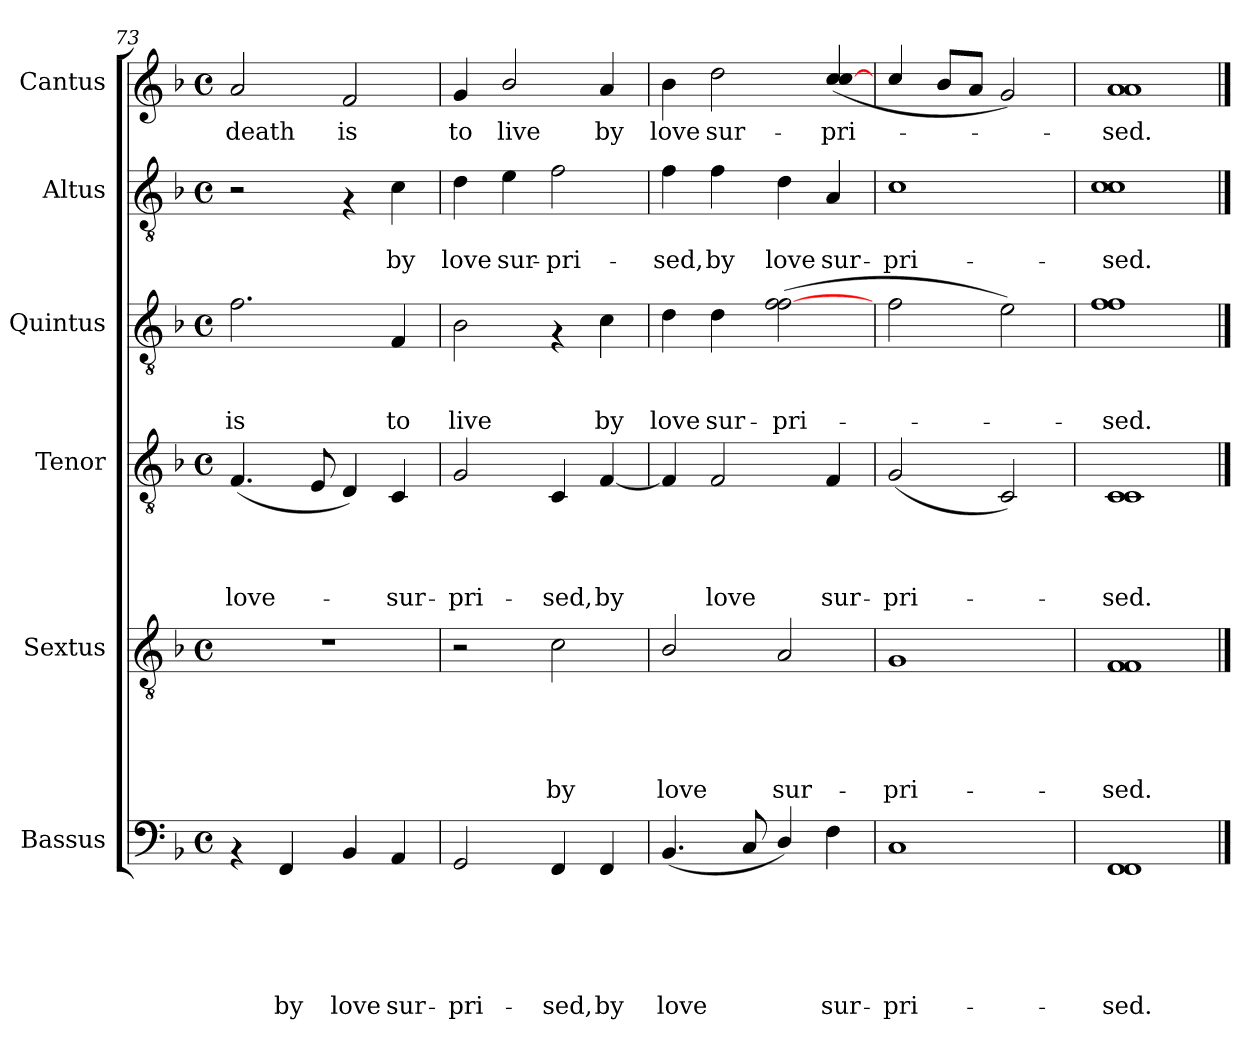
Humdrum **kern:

**kern	**text	**text	**text	**text	**text	**text	**kern	**text	**text	**text	**text	**text	**kern	**text	**text	**text	**text	**kern	**text	**text	**text	**kern	**text	**text	**kern	**text
*part6	*part6	*part6	*part6	*part6	*part6	*part6	*part5	*part5	*part5	*part5	*part5	*part5	*part4	*part4	*part4	*part4	*part4	*part3	*part3	*part3	*part3	*part2	*part2	*part2	*part1	*part1
*staff6	*staff6	*staff6	*staff6	*staff6	*staff6	*staff6	*staff5	*staff5	*staff5	*staff5	*staff5	*staff5	*staff4	*staff4	*staff4	*staff4	*staff4	*staff3	*staff3	*staff3	*staff3	*staff2	*staff2	*staff2	*staff1	*staff1
*I"Bassus	*	*	*	*	*	*	*I"Sextus	*	*	*	*	*	*I"Tenor	*	*	*	*	*I"Quintus	*	*	*	*I"Altus	*	*	*I"Cantus	*
*clefF4	*	*	*	*	*	*	*clefGv2	*	*	*	*	*	*clefGv2	*	*	*	*	*clefGv2	*	*	*	*clefGv2	*	*	*clefG2	*
*k[b-]	*	*	*	*	*	*	*k[b-]	*	*	*	*	*	*k[b-]	*	*	*	*	*k[b-]	*	*	*	*k[b-]	*	*	*k[b-]	*
*F:	*	*	*	*	*	*	*F:	*	*	*	*	*	*F:	*	*	*	*	*F:	*	*	*	*F:	*	*	*F:	*
*M4/4	*	*	*	*	*	*	*M4/4	*	*	*	*	*	*M4/4	*	*	*	*	*M4/4	*	*	*	*M4/4	*	*	*M4/4	*
*met(c)	*	*	*	*	*	*	*met(c)	*	*	*	*	*	*met(c)	*	*	*	*	*met(c)	*	*	*	*met(c)	*	*	*met(c)	*
=73	=73	=73	=73	=73	=73	=73	=73	=73	=73	=73	=73	=73	=73	=73	=73	=73	=73	=73	=73	=73	=73	=73	=73	=73	=73	=73
!	!	!	!	!	!	!	!	!	!	!	!	!	!	!	!	!	!LO:LY:b	!	!	!	!LO:LY:b	!	!	!	!	!LO:LY:b
4rAA	.	.	.	.	.	.	1r	.	.	.	.	.	(<4.F/	.	.	.	love-	2.f\	.	.	is	2r	.	.	2a/	death
!	!	!	!	!	!	!LO:LY:b	!	!	!	!	!	!	!	!	!	!	!	!	!	!	!	!	!	!	!	!
4FF/	.	.	.	.	.	by	.	.	.	.	.	.	.	.	.	.	.	.	.	.	.	.	.	.	.	.
.	.	.	.	.	.	.	.	.	.	.	.	.	8E/	.	.	.	.	.	.	.	.	.	.	.	.	.
!	!	!	!	!	!	!LO:LY:b	!	!	!	!	!	!	!	!	!	!	!	!	!	!	!	!	!	!	!	!LO:LY:b
4BB-/	.	.	.	.	.	love	.	.	.	.	.	.	4D/)	.	.	.	.	.	.	.	.	4rF	.	.	2f/	is
!	!	!	!	!	!	!LO:LY:b	!	!	!	!	!	!	!	!	!	!	!LO:LY:b	!	!	!	!LO:LY:b	!	!	!LO:LY:b	!	!
4AA/	.	.	.	.	.	sur-	.	.	.	.	.	.	4C/	.	.	.	-sur-	4F/	.	.	to	4c\	.	by	.	.
!!LO:PB:g=z
=74	=74	=74	=74	=74	=74	=74	=74	=74	=74	=74	=74	=74	=74	=74	=74	=74	=74	=74	=74	=74	=74	=74	=74	=74	=74	=74
!	!	!	!	!	!	!LO:LY:b	!	!	!	!	!	!	!	!	!	!	!LO:LY:b	!	!	!	!LO:LY:b	!	!	!LO:LY:b	!	!LO:LY:b
2GG/	.	.	.	.	.	-pri-	2r	.	.	.	.	.	2G/	.	.	.	-pri-	2B-\	.	.	live	4d\	.	love	4g/	to
!	!	!	!	!	!	!	!	!	!	!	!	!	!	!	!	!	!	!	!	!	!	!	!	!LO:LY:b	!	!LO:LY:b
.	.	.	.	.	.	.	.	.	.	.	.	.	.	.	.	.	.	.	.	.	.	4e\	.	sur-	2b-/	live
!	!	!	!	!	!	!LO:LY:b	!	!	!	!	!	!LO:LY:b	!	!	!	!	!LO:LY:b	!	!	!	!	!	!	!LO:LY:b	!	!
4FF/	.	.	.	.	.	-sed,	2c\	.	.	.	.	by	4C/	.	.	.	-sed,	4rF	.	.	.	2f\	.	-pri-	.	.
!	!	!	!	!	!	!LO:LY:b	!	!	!	!	!	!	!	!	!	!	!LO:LY:b	!	!	!	!LO:LY:b	!	!	!	!	!LO:LY:b
4FF/	.	.	.	.	.	by	.	.	.	.	.	.	[<4F/	.	.	.	by	4c\	.	.	by	.	.	.	4a/	by
=75	=75	=75	=75	=75	=75	=75	=75	=75	=75	=75	=75	=75	=75	=75	=75	=75	=75	=75	=75	=75	=75	=75	=75	=75	=75	=75
!	!	!	!	!	!	!LO:LY:b	!	!	!	!	!	!LO:LY:b	!	!	!	!	!	!	!	!	!LO:LY:b	!	!	!LO:LY:b	!	!LO:LY:b
(<4.BB-/	.	.	.	.	.	love	2B-/	.	.	.	.	love	4F/]	.	.	.	.	4d\	.	.	love	4f\	.	-sed,	4b-\	love
!	!	!	!	!	!	!	!	!	!	!	!	!	!	!	!	!	!LO:LY:b	!	!	!	!LO:LY:b	!	!	!LO:LY:b	!	!LO:LY:b
.	.	.	.	.	.	.	.	.	.	.	.	.	2F/	.	.	.	love	4d\	.	.	sur-	4f\	.	by	2dd\	sur-
8C/	.	.	.	.	.	.	.	.	.	.	.	.	.	.	.	.	.	.	.	.	.	.	.	.	.	.
!	!	!	!	!	!	!	!	!	!	!	!	!LO:LY:b	!	!	!	!	!	!	!	!	!LO:LY:b	!	!	!LO:LY:b	!	!
4D/)	.	.	.	.	.	.	2A/	.	.	.	.	sur-	.	.	.	.	.	(>2f\ [>2f\	.	.	-pri-	4d\	.	love	.	.
!	!	!	!	!	!	!LO:LY:b	!	!	!	!	!	!	!	!	!	!	!LO:LY:b	!	!	!	!	!	!	!LO:LY:b	!	!LO:LY:b
4F\	.	.	.	.	.	sur-	.	.	.	.	.	.	4F/	.	.	.	sur-	.	.	.	.	4A/	.	sur-	(<4cc/ [<4cc/	-pri-
=76	=76	=76	=76	=76	=76	=76	=76	=76	=76	=76	=76	=76	=76	=76	=76	=76	=76	=76	=76	=76	=76	=76	=76	=76	=76	=76
!	!	!	!	!	!	!LO:LY:b	!	!	!	!	!	!LO:LY:b	!	!	!	!	!LO:LY:b	!	!	!	!	!	!	!LO:LY:b	!	!
1C	.	.	.	.	.	-pri-	1G	.	.	.	.	-pri-	(<2G/	.	.	.	-pri-	2f\	.	.	.	1c	.	-pri-	4cc/	.
.	.	.	.	.	.	.	.	.	.	.	.	.	.	.	.	.	.	.	.	.	.	.	.	.	8b-/L	.
.	.	.	.	.	.	.	.	.	.	.	.	.	.	.	.	.	.	.	.	.	.	.	.	.	8a/J	.
.	.	.	.	.	.	.	.	.	.	.	.	.	2C/)	.	.	.	.	2e\)	.	.	.	.	.	.	2g/)	.
=77	=77	=77	=77	=77	=77	=77	=77	=77	=77	=77	=77	=77	=77	=77	=77	=77	=77	=77	=77	=77	=77	=77	=77	=77	=77	=77
!	!	!	!	!	!	!LO:LY:b	!	!	!	!	!	!LO:LY:b	!	!	!	!	!LO:LY:b	!	!	!	!LO:LY:b	!	!	!LO:LY:b	!	!LO:LY:b
1FF 1FF	.	.	.	.	.	-sed.	1F 1F	.	.	.	.	-sed.	1C 1C	.	.	.	-sed.	1f 1f	.	.	-sed.	1c 1c	.	-sed.	1a 1a	-sed.
==	==	==	==	==	==	==	==	==	==	==	==	==	==	==	==	==	==	==	==	==	==	==	==	==	==	==
*-	*-	*-	*-	*-	*-	*-	*-	*-	*-	*-	*-	*-	*-	*-	*-	*-	*-	*-	*-	*-	*-	*-	*-	*-	*-	*-
